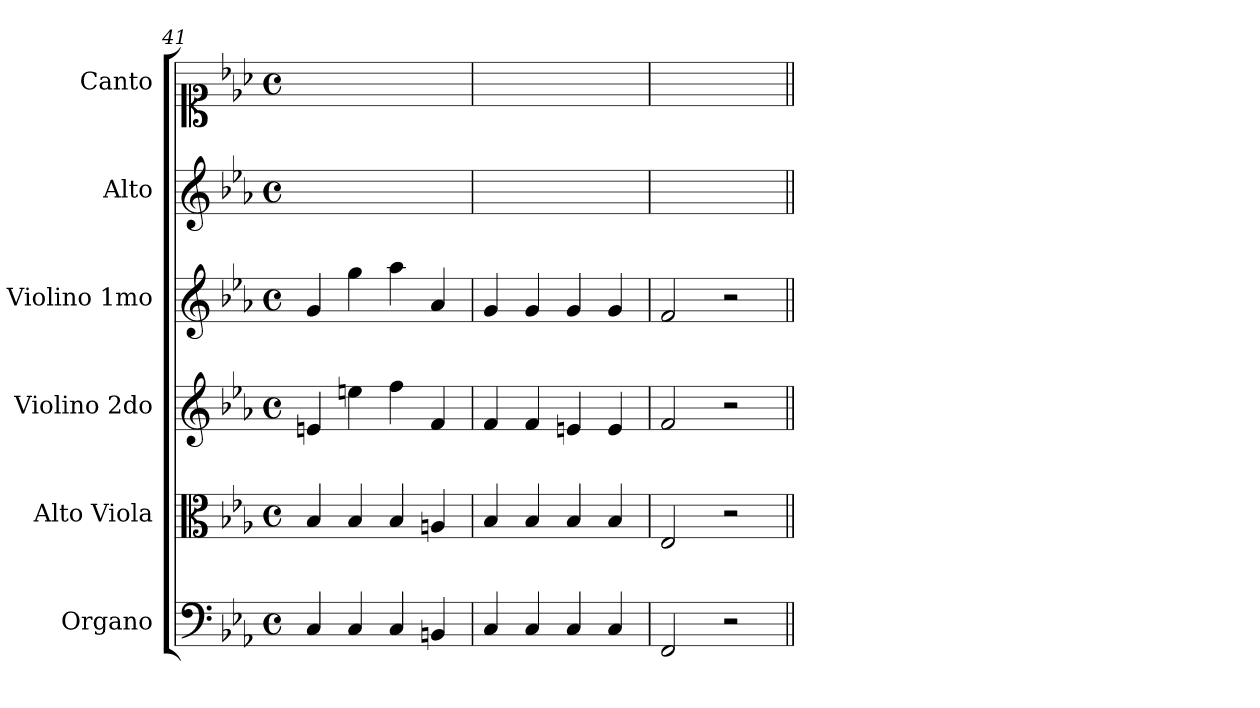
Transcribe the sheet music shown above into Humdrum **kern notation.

**kern	**kern	**kern	**kern	**kern	**kern
*part6	*part5	*part4	*part3	*part2	*part1
*staff6	*staff5	*staff4	*staff3	*staff2	*staff1
*I"Organo	*I"Alto Viola	*I"Violino 2do	*I"Violino 1mo	*I"Alto	*I"Canto
*I'org	*I'a-vla	*I'vl 2	*I'vl 1	*I'A	*I'C
*clefF4	*clefC3	*clefG2	*clefG2	*clefG2	*clefC1
*k[b-e-a-]	*k[b-e-a-]	*k[b-e-a-]	*k[b-e-a-]	*k[b-e-a-]	*k[b-e-a-]
*M4/4	*M4/4	*M4/4	*M4/4	*M4/4	*M4/4
*met(c)	*met(c)	*met(c)	*met(c)	*met(c)	*met(c)
=41	=41	=41	=41	=41	=41
4C/	4B-/	4en/	4g/	1ryy	1ryy
4C/	4B-/	4een\	4gg\	.	.
4C/	4B-/	4ff\	4aa-\	.	.
4BBn/	4An/	4f/	4a-/	.	.
=42	=42	=42	=42	=42	=42
4C/	4B-/	4f/	4g/	1ryy	1ryy
4C/	4B-/	4f/	4g/	.	.
4C/	4B-/	4en/	4g/	.	.
4C/	4B-/	4e/	4g/	.	.
=43	=43	=43	=43	=43	=43
2FF/	2E-/	2f/	2f/	1ryy	1ryy
2r	2r	2r	2r	.	.
=||	=||	=||	=||	=||	=||
*-	*-	*-	*-	*-	*-
